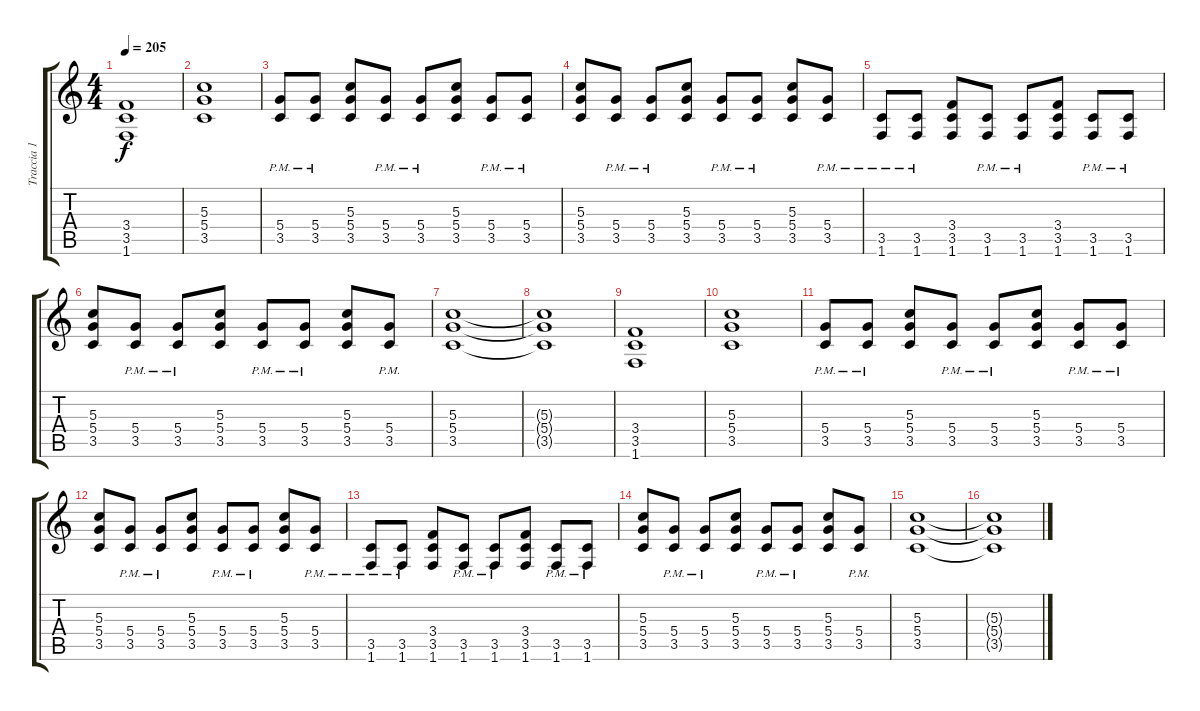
\track ("Traccia 1" "Traccia 1") {instrument distortionguitar}
\staff {score tabs}
\tuning (E4 B3 G3 D3 A2 E2) {hide}
\ts (4 4)
\tempo 205
\clef g2
\ks c
(3.4 3.5 1.6).1{dy f} |
(5.3 5.4 3.5).1 |
(5.4{pm} 3.5{pm}).8 (5.4{pm} 3.5{pm}).8 (5.3 5.4 3.5).8 (5.4{pm} 3.5{pm}).8 (5.4{pm} 3.5{pm}).8 (5.3 5.4 3.5).8 (5.4{pm} 3.5{pm}).8 (5.4{pm} 3.5{pm}).8 |
(5.3 5.4 3.5).8 (5.4{pm} 3.5{pm}).8 (5.4{pm} 3.5{pm}).8 (5.3 5.4 3.5).8 (5.4{pm} 3.5{pm}).8 (5.4{pm} 3.5{pm}).8 (5.3 5.4 3.5).8 (5.4{pm} 3.5{pm}).8 |
(3.5{pm} 1.6).8 (3.5{pm} 1.6).8 (3.4 3.5 1.6).8 (3.5{pm} 1.6).8 (3.5{pm} 1.6).8 (3.4 3.5 1.6).8 (3.5{pm} 1.6).8 (3.5{pm} 1.6).8 |
(5.3 5.4 3.5).8 (5.4{pm} 3.5{pm}).8 (5.4{pm} 3.5{pm}).8 (5.3 5.4 3.5).8 (5.4{pm} 3.5{pm}).8 (5.4{pm} 3.5{pm}).8 (5.3 5.4 3.5).8 (5.4{pm} 3.5{pm}).8 |
(5.3 5.4 3.5).1 |
(5.3{t} 5.4{t} 3.5{t}).1 |
(3.4 3.5 1.6).1 |
(5.3 5.4 3.5).1 |
(5.4{pm} 3.5{pm}).8 (5.4{pm} 3.5{pm}).8 (5.3 5.4 3.5).8 (5.4{pm} 3.5{pm}).8 (5.4{pm} 3.5{pm}).8 (5.3 5.4 3.5).8 (5.4{pm} 3.5{pm}).8 (5.4{pm} 3.5{pm}).8 |
(5.3 5.4 3.5).8 (5.4{pm} 3.5{pm}).8 (5.4{pm} 3.5{pm}).8 (5.3 5.4 3.5).8 (5.4{pm} 3.5{pm}).8 (5.4{pm} 3.5{pm}).8 (5.3 5.4 3.5).8 (5.4{pm} 3.5{pm}).8 |
(3.5{pm} 1.6).8 (3.5{pm} 1.6).8 (3.4 3.5 1.6).8 (3.5{pm} 1.6).8 (3.5{pm} 1.6).8 (3.4 3.5 1.6).8 (3.5{pm} 1.6).8 (3.5{pm} 1.6).8 |
(5.3 5.4 3.5).8 (5.4{pm} 3.5{pm}).8 (5.4{pm} 3.5{pm}).8 (5.3 5.4 3.5).8 (5.4{pm} 3.5{pm}).8 (5.4{pm} 3.5{pm}).8 (5.3 5.4 3.5).8 (5.4{pm} 3.5{pm}).8 |
(5.3 5.4 3.5).1 |
(5.3{t} 5.4{t} 3.5{t}).1
